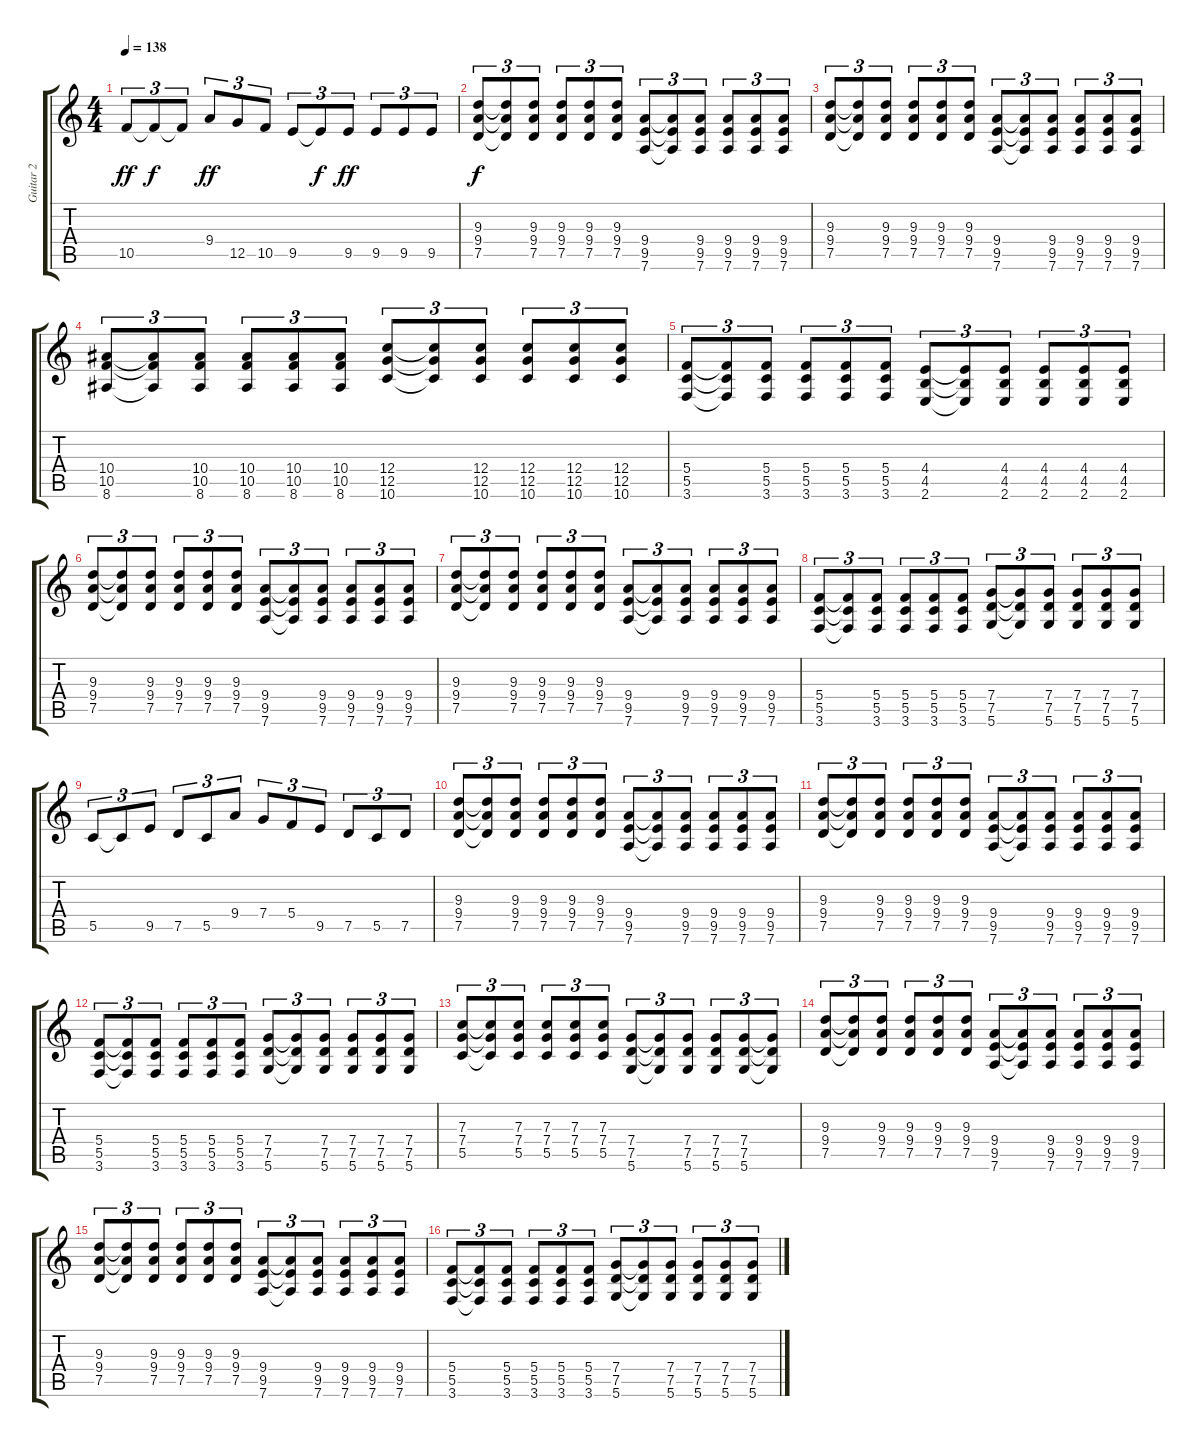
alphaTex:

\track ("Guitar 2" "Guitar 2") {instrument distortionguitar}
\staff {score tabs}
\tuning (D4 A3 F3 C3 G2 D2) {hide}
\ts (4 4)
\tempo 138
\clef g2
\ks c
10.5.8{tu (3 2) dy ff} 10.5{t}.8{tu (3 2) dy f} 10.5{t}.8{tu (3 2)} 9.4.8{tu (3 2) dy ff} 12.5.8{tu (3 2)} 10.5.8{tu (3 2)} 9.5.8{tu (3 2)} 9.5{t}.8{tu (3 2) dy f} 9.5.8{tu (3 2) dy ff} 9.5.8{tu (3 2)} 9.5.8{tu (3 2)} 9.5.8{tu (3 2)} |
(9.3 9.4 7.5).8{tu (3 2) dy f} (9.3{t} 9.4{t} 7.5{t}).8{tu (3 2)} (9.3 9.4 7.5).8{tu (3 2)} (9.3 9.4 7.5).8{tu (3 2)} (9.3 9.4 7.5).8{tu (3 2)} (9.3 9.4 7.5).8{tu (3 2)} (9.4 9.5 7.6).8{tu (3 2)} (9.4{t} 9.5{t} 7.6{t}).8{tu (3 2)} (9.4 9.5 7.6).8{tu (3 2)} (9.4 9.5 7.6).8{tu (3 2)} (9.4 9.5 7.6).8{tu (3 2)} (9.4 9.5 7.6).8{tu (3 2)} |
(9.3 9.4 7.5).8{tu (3 2)} (9.3{t} 9.4{t} 7.5{t}).8{tu (3 2)} (9.3 9.4 7.5).8{tu (3 2)} (9.3 9.4 7.5).8{tu (3 2)} (9.3 9.4 7.5).8{tu (3 2)} (9.3 9.4 7.5).8{tu (3 2)} (9.4 9.5 7.6).8{tu (3 2)} (9.4{t} 9.5{t} 7.6{t}).8{tu (3 2)} (9.4 9.5 7.6).8{tu (3 2)} (9.4 9.5 7.6).8{tu (3 2)} (9.4 9.5 7.6).8{tu (3 2)} (9.4 9.5 7.6).8{tu (3 2)} |
(10.4 10.5 8.6).8{tu (3 2)} (10.4{t} 10.5{t} 8.6{t}).8{tu (3 2)} (10.4 10.5 8.6).8{tu (3 2)} (10.4 10.5 8.6).8{tu (3 2)} (10.4 10.5 8.6).8{tu (3 2)} (10.4 10.5 8.6).8{tu (3 2)} (12.4 12.5 10.6).8{tu (3 2)} (12.4{t} 12.5{t} 10.6{t}).8{tu (3 2)} (12.4 12.5 10.6).8{tu (3 2)} (12.4 12.5 10.6).8{tu (3 2)} (12.4 12.5 10.6).8{tu (3 2)} (12.4 12.5 10.6).8{tu (3 2)} |
(5.4 5.5 3.6).8{tu (3 2)} (5.4{t} 5.5{t} 3.6{t}).8{tu (3 2)} (5.4 5.5 3.6).8{tu (3 2)} (5.4 5.5 3.6).8{tu (3 2)} (5.4 5.5 3.6).8{tu (3 2)} (5.4 5.5 3.6).8{tu (3 2)} (4.4 4.5 2.6).8{tu (3 2)} (4.4{t} 4.5{t} 2.6{t}).8{tu (3 2)} (4.4 4.5 2.6).8{tu (3 2)} (4.4 4.5 2.6).8{tu (3 2)} (4.4 4.5 2.6).8{tu (3 2)} (4.4 4.5 2.6).8{tu (3 2)} |
(9.3 9.4 7.5).8{tu (3 2)} (9.3{t} 9.4{t} 7.5{t}).8{tu (3 2)} (9.3 9.4 7.5).8{tu (3 2)} (9.3 9.4 7.5).8{tu (3 2)} (9.3 9.4 7.5).8{tu (3 2)} (9.3 9.4 7.5).8{tu (3 2)} (9.4 9.5 7.6).8{tu (3 2)} (9.4{t} 9.5{t} 7.6{t}).8{tu (3 2)} (9.4 9.5 7.6).8{tu (3 2)} (9.4 9.5 7.6).8{tu (3 2)} (9.4 9.5 7.6).8{tu (3 2)} (9.4 9.5 7.6).8{tu (3 2)} |
(9.3 9.4 7.5).8{tu (3 2)} (9.3{t} 9.4{t} 7.5{t}).8{tu (3 2)} (9.3 9.4 7.5).8{tu (3 2)} (9.3 9.4 7.5).8{tu (3 2)} (9.3 9.4 7.5).8{tu (3 2)} (9.3 9.4 7.5).8{tu (3 2)} (9.4 9.5 7.6).8{tu (3 2)} (9.4{t} 9.5{t} 7.6{t}).8{tu (3 2)} (9.4 9.5 7.6).8{tu (3 2)} (9.4 9.5 7.6).8{tu (3 2)} (9.4 9.5 7.6).8{tu (3 2)} (9.4 9.5 7.6).8{tu (3 2)} |
(5.4 5.5 3.6).8{tu (3 2)} (5.4{t} 5.5{t} 3.6{t}).8{tu (3 2)} (5.4 5.5 3.6).8{tu (3 2)} (5.4 5.5 3.6).8{tu (3 2)} (5.4 5.5 3.6).8{tu (3 2)} (5.4 5.5 3.6).8{tu (3 2)} (7.4 7.5 5.6).8{tu (3 2)} (7.4{t} 7.5{t} 5.6{t}).8{tu (3 2)} (7.4 7.5 5.6).8{tu (3 2)} (7.4 7.5 5.6).8{tu (3 2)} (7.4 7.5 5.6).8{tu (3 2)} (7.4 7.5 5.6).8{tu (3 2)} |
5.5.8{tu (3 2)} 5.5{t}.8{tu (3 2)} 9.5.8{tu (3 2)} 7.5.8{tu (3 2)} 5.5.8{tu (3 2)} 9.4.8{tu (3 2)} 7.4.8{tu (3 2)} 5.4.8{tu (3 2)} 9.5.8{tu (3 2)} 7.5.8{tu (3 2)} 5.5.8{tu (3 2)} 7.5.8{tu (3 2)} |
(9.3 9.4 7.5).8{tu (3 2)} (9.3{t} 9.4{t} 7.5{t}).8{tu (3 2)} (9.3 9.4 7.5).8{tu (3 2)} (9.3 9.4 7.5).8{tu (3 2)} (9.3 9.4 7.5).8{tu (3 2)} (9.3 9.4 7.5).8{tu (3 2)} (9.4 9.5 7.6).8{tu (3 2)} (9.4{t} 9.5{t} 7.6{t}).8{tu (3 2)} (9.4 9.5 7.6).8{tu (3 2)} (9.4 9.5 7.6).8{tu (3 2)} (9.4 9.5 7.6).8{tu (3 2)} (9.4 9.5 7.6).8{tu (3 2)} |
(9.3 9.4 7.5).8{tu (3 2)} (9.3{t} 9.4{t} 7.5{t}).8{tu (3 2)} (9.3 9.4 7.5).8{tu (3 2)} (9.3 9.4 7.5).8{tu (3 2)} (9.3 9.4 7.5).8{tu (3 2)} (9.3 9.4 7.5).8{tu (3 2)} (9.4 9.5 7.6).8{tu (3 2)} (9.4{t} 9.5{t} 7.6{t}).8{tu (3 2)} (9.4 9.5 7.6).8{tu (3 2)} (9.4 9.5 7.6).8{tu (3 2)} (9.4 9.5 7.6).8{tu (3 2)} (9.4 9.5 7.6).8{tu (3 2)} |
(5.4 5.5 3.6).8{tu (3 2)} (5.4{t} 5.5{t} 3.6{t}).8{tu (3 2)} (5.4 5.5 3.6).8{tu (3 2)} (5.4 5.5 3.6).8{tu (3 2)} (5.4 5.5 3.6).8{tu (3 2)} (5.4 5.5 3.6).8{tu (3 2)} (7.4 7.5 5.6).8{tu (3 2)} (7.4{t} 7.5{t} 5.6{t}).8{tu (3 2)} (7.4 7.5 5.6).8{tu (3 2)} (7.4 7.5 5.6).8{tu (3 2)} (7.4 7.5 5.6).8{tu (3 2)} (7.4 7.5 5.6).8{tu (3 2)} |
(7.3 7.4 5.5).8{tu (3 2)} (7.3{t} 7.4{t} 5.5{t}).8{tu (3 2)} (7.3 7.4 5.5).8{tu (3 2)} (7.3 7.4 5.5).8{tu (3 2)} (7.3 7.4 5.5).8{tu (3 2)} (7.3 7.4 5.5).8{tu (3 2)} (7.4 7.5 5.6).8{tu (3 2)} (7.4{t} 7.5{t} 5.6{t}).8{tu (3 2)} (7.4 7.5 5.6).8{tu (3 2)} (7.4 7.5 5.6).8{tu (3 2)} (7.4 7.5 5.6).8{tu (3 2)} (7.4{t} 7.5{t} 5.6{t}).8{tu (3 2)} |
(9.3 9.4 7.5).8{tu (3 2)} (9.3{t} 9.4{t} 7.5{t}).8{tu (3 2)} (9.3 9.4 7.5).8{tu (3 2)} (9.3 9.4 7.5).8{tu (3 2)} (9.3 9.4 7.5).8{tu (3 2)} (9.3 9.4 7.5).8{tu (3 2)} (9.4 9.5 7.6).8{tu (3 2)} (9.4{t} 9.5{t} 7.6{t}).8{tu (3 2)} (9.4 9.5 7.6).8{tu (3 2)} (9.4 9.5 7.6).8{tu (3 2)} (9.4 9.5 7.6).8{tu (3 2)} (9.4 9.5 7.6).8{tu (3 2)} |
(9.3 9.4 7.5).8{tu (3 2)} (9.3{t} 9.4{t} 7.5{t}).8{tu (3 2)} (9.3 9.4 7.5).8{tu (3 2)} (9.3 9.4 7.5).8{tu (3 2)} (9.3 9.4 7.5).8{tu (3 2)} (9.3 9.4 7.5).8{tu (3 2)} (9.4 9.5 7.6).8{tu (3 2)} (9.4{t} 9.5{t} 7.6{t}).8{tu (3 2)} (9.4 9.5 7.6).8{tu (3 2)} (9.4 9.5 7.6).8{tu (3 2)} (9.4 9.5 7.6).8{tu (3 2)} (9.4 9.5 7.6).8{tu (3 2)} |
(5.4 5.5 3.6).8{tu (3 2)} (5.4{t} 5.5{t} 3.6{t}).8{tu (3 2)} (5.4 5.5 3.6).8{tu (3 2)} (5.4 5.5 3.6).8{tu (3 2)} (5.4 5.5 3.6).8{tu (3 2)} (5.4 5.5 3.6).8{tu (3 2)} (7.4 7.5 5.6).8{tu (3 2)} (7.4{t} 7.5{t} 5.6{t}).8{tu (3 2)} (7.4 7.5 5.6).8{tu (3 2)} (7.4 7.5 5.6).8{tu (3 2)} (7.4 7.5 5.6).8{tu (3 2)} (7.4 7.5 5.6).8{tu (3 2)}
